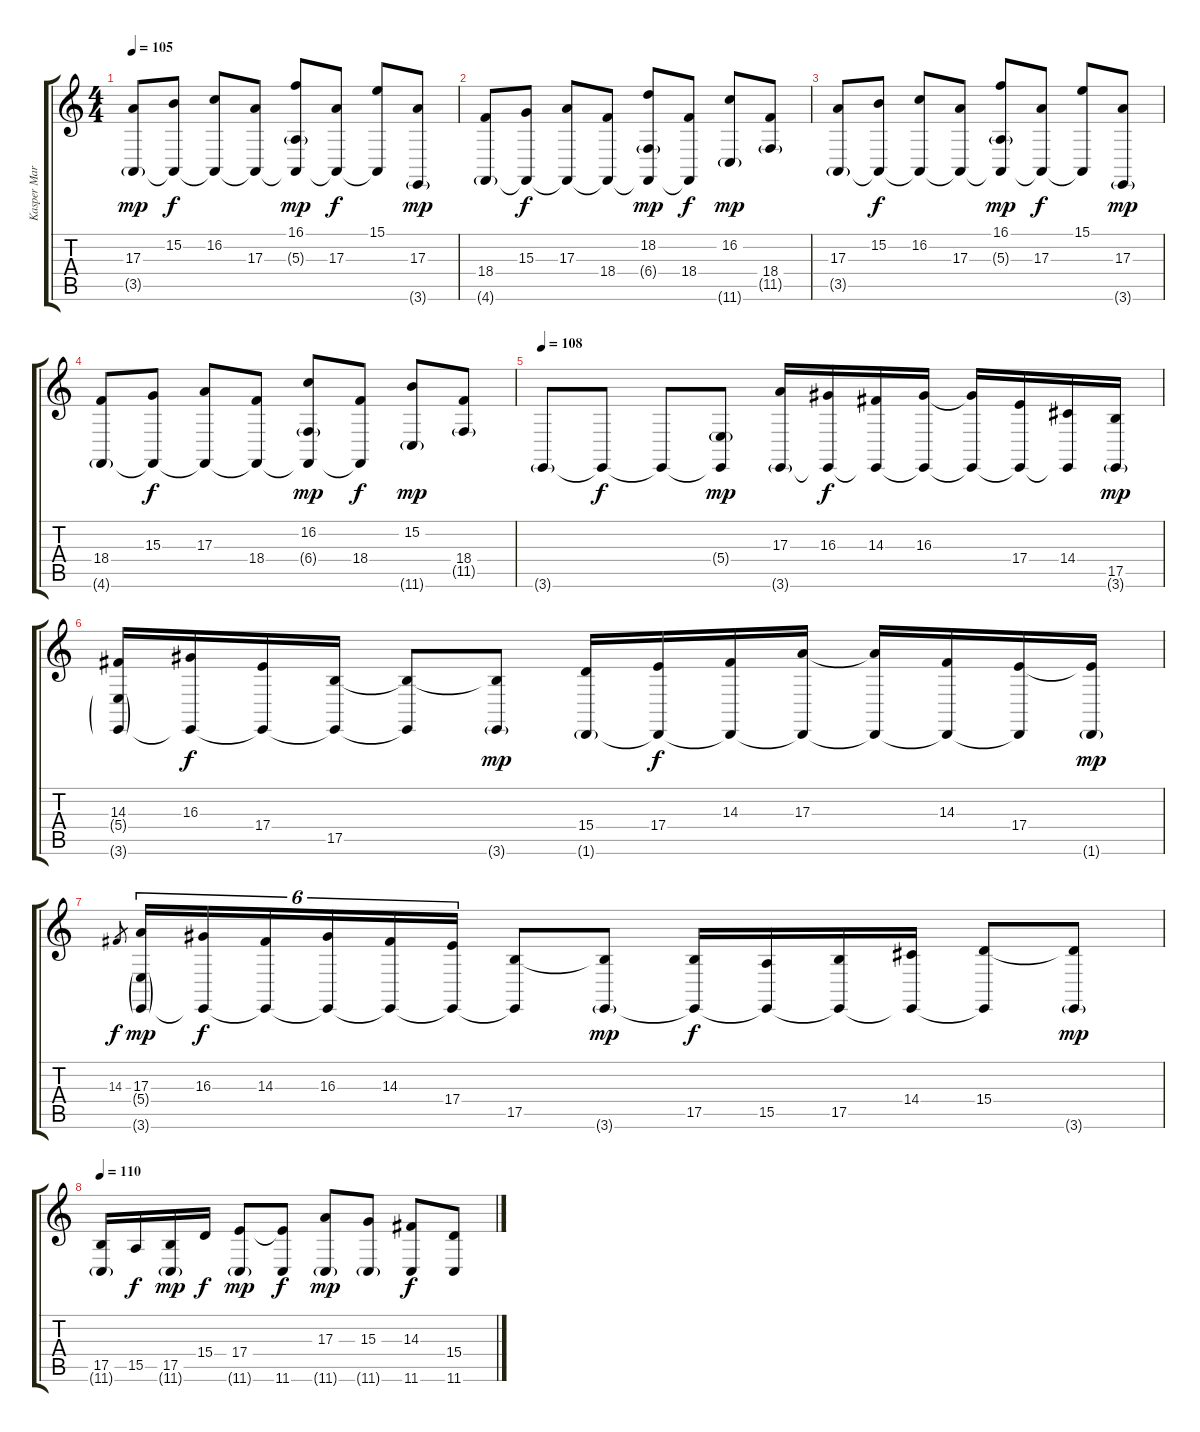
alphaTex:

\track ("Kasper Martenson" "Kasper Mar") {instrument stringensemble1}
\staff {score tabs}
\tuning (Db4 Ab3 E3 B2 Gb2 Db2) {hide}
\ts (4 4)
\tempo 105
\clef g2
\ks c
(17.3 3.5{g}).8{dy mp} (15.2 3.5{t}).8{dy f} (16.2 3.5{t}).8 (17.3 3.5{t}).8 (16.1 5.3{g} 3.5{t}).8{dy mp} (17.3 3.5{t}).8{dy f} (15.1 3.5{t}).8 (17.3 3.6{g}).8{dy mp} |
(18.4 4.6{g}).8 (15.3 4.6{t}).8{dy f} (17.3 4.6{t}).8 (18.4 4.6{t}).8 (18.2 6.4{g} 4.6{t}).8{dy mp} (18.4 4.6{t}).8{dy f} (16.2 11.6{g}).8{dy mp} (18.4 11.5{g}).8 |
(17.3 3.5{g}).8 (15.2 3.5{t}).8{dy f} (16.2 3.5{t}).8 (17.3 3.5{t}).8 (16.1 5.3{g} 3.5{t}).8{dy mp} (17.3 3.5{t}).8{dy f} (15.1 3.5{t}).8 (17.3 3.6{g}).8{dy mp} |
(18.4 4.6{g}).8 (15.3 4.6{t}).8{dy f} (17.3 4.6{t}).8 (18.4 4.6{t}).8 (16.2 6.4{g} 4.6{t}).8{dy mp} (18.4 4.6{t}).8{dy f} (15.2 11.6{g}).8{dy mp} (18.4 11.5{g}).8 |
\tempo 108
3.6{g}.8 3.6{t}.8{dy f} 3.6{t}.8 (5.4{g} 3.6{t}).8{dy mp} (17.3 3.6{g}).16 (16.3 3.6{t}).16{dy f} (14.3 3.6{t}).16 (16.3 3.6{t}).16 (16.3{t} 3.6{t}).16 (17.4 3.6{t}).16 (14.4 3.6{t}).16 (17.5 3.6{g}).16{dy mp} |
(14.3 5.4{g} 3.6{g}).16 (16.3 3.6{t}).16{dy f} (17.4 3.6{t}).16 (17.5 3.6{t}).16 (17.5{t} 3.6{t}).8 (17.5{t} 3.6{g}).8{dy mp} (15.4 1.6{g}).16 (17.4 1.6{t}).16{dy f} (14.3 1.6{t}).16 (17.3 1.6{t}).16 (17.3{t} 1.6{t}).16 (14.3 1.6{t}).16 (17.4 1.6{t}).16 (17.4{t} 1.6{g}).16{dy mp} |
14.3.8{gr dy f} (17.3 5.4{g} 3.6{g}).16{tu (6 4) dy mp} (16.3 3.6{t}).16{tu (6 4) dy f} (14.3 3.6{t}).16{tu (6 4)} (16.3 3.6{t}).16{tu (6 4)} (14.3 3.6{t}).16{tu (6 4)} (17.4 3.6{t}).16{tu (6 4)} (17.5 3.6{t}).8 (17.5{t} 3.6{g}).8{dy mp} (17.5 3.6{t}).16{dy f} (15.5 3.6{t}).16 (17.5 3.6{t}).16 (14.4 3.6{t}).16 (15.4 3.6{t}).8 (15.4{t} 3.6{g}).8{dy mp} |
\tempo 110
(17.5 11.6{g}).16 15.5.16{dy f} (17.5 11.6{g}).16{dy mp} 15.4.16{dy f} (17.4 11.6{g}).8{dy mp} (17.4{t} 11.6).8{dy f} (17.3 11.6{g}).8{dy mp} (15.3 11.6{g}).8 (14.3 11.6).8{dy f} (15.4 11.6).8
